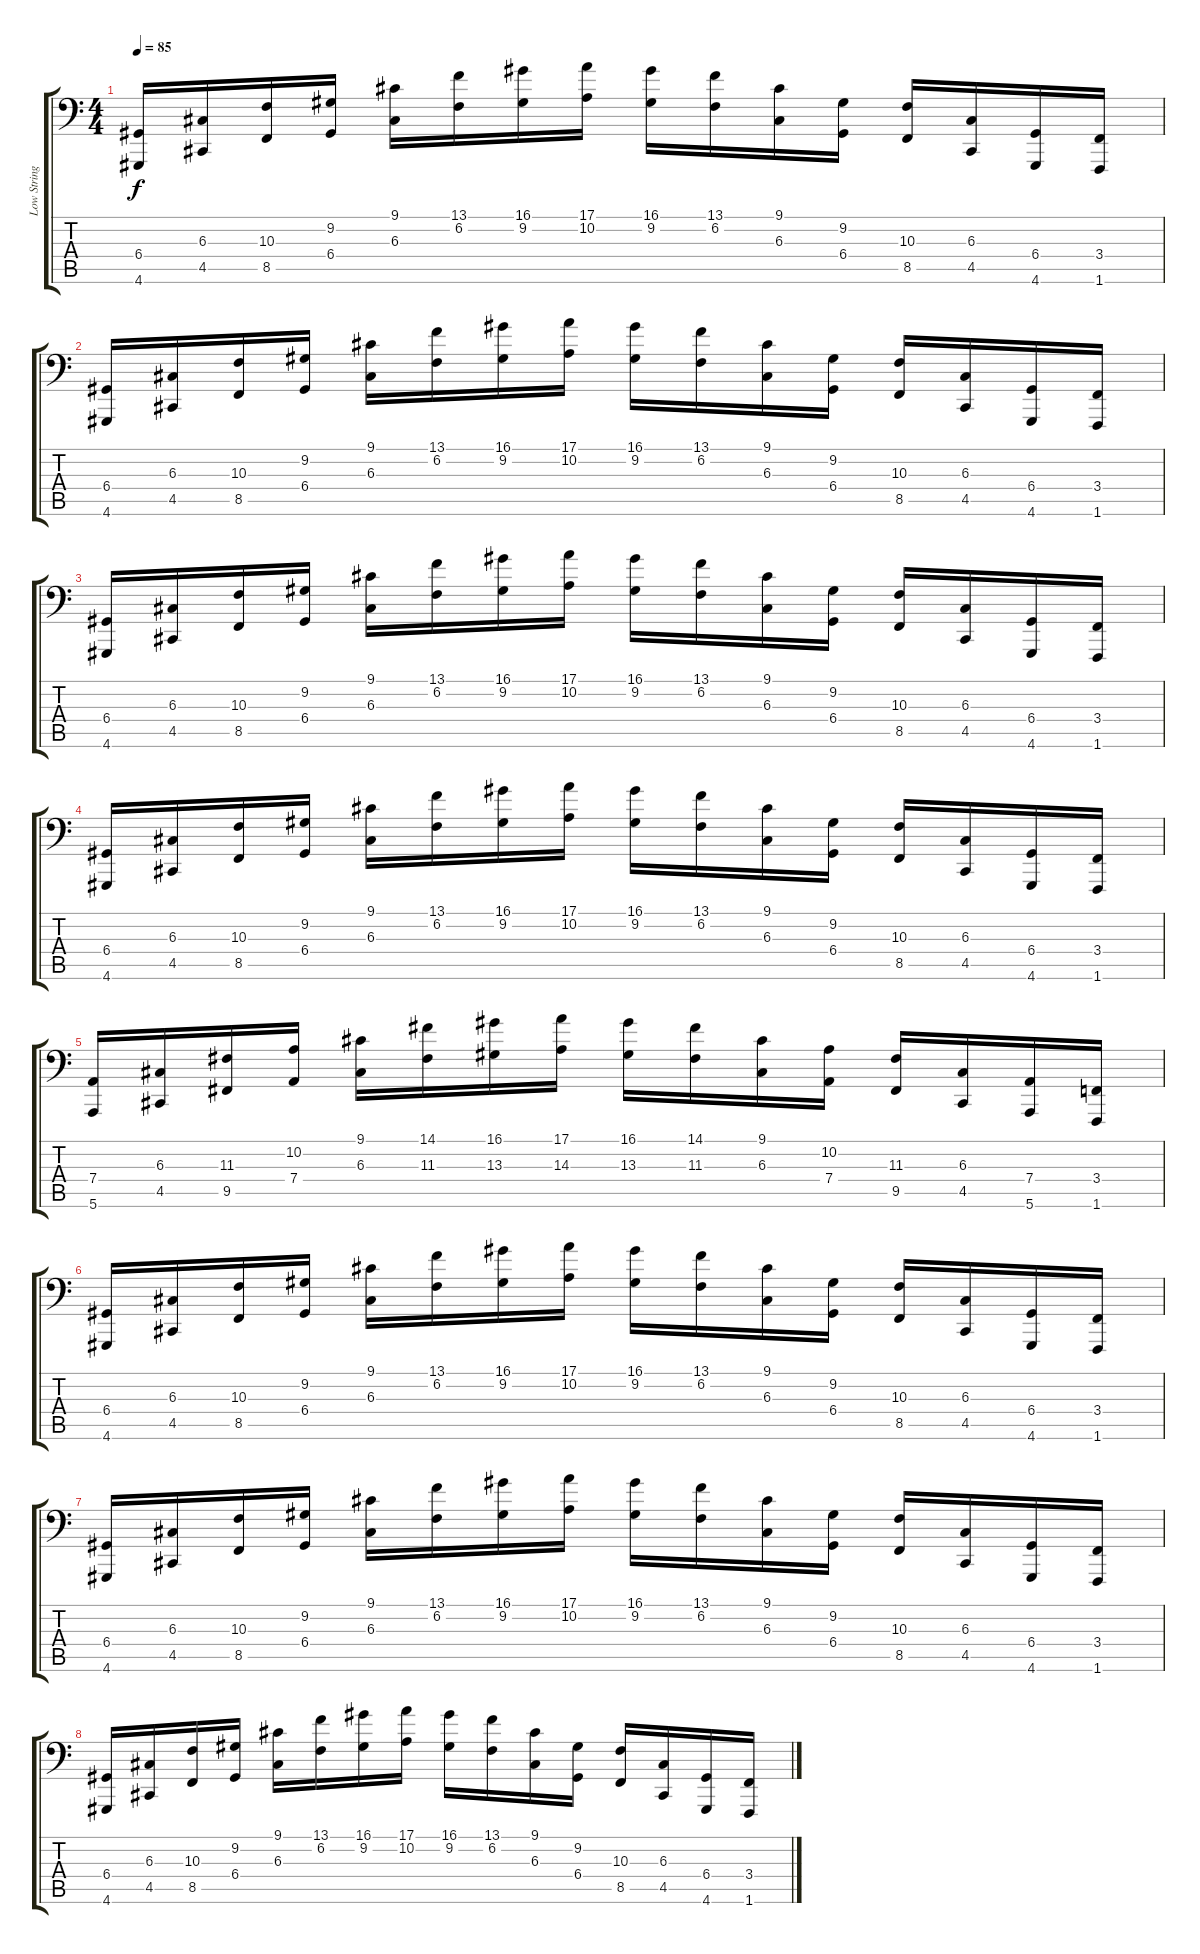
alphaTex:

\track ("Low Strings" "Low String") {instrument stringensemble1}
\staff {score tabs}
\tuning (E3 B2 G2 D2 A1 E1) {hide}
\ts (4 4)
\tempo 85
\clef f4
\ks c
(6.4 4.6).16{dy f} (6.3 4.5).16 (10.3 8.5).16 (9.2 6.4).16 (9.1 6.3).16 (13.1 6.2).16 (16.1 9.2).16 (17.1 10.2).16 (16.1 9.2).16 (13.1 6.2).16 (9.1 6.3).16 (9.2 6.4).16 (10.3 8.5).16 (6.3 4.5).16 (6.4 4.6).16 (3.4 1.6).16 |
(6.4 4.6).16 (6.3 4.5).16 (10.3 8.5).16 (9.2 6.4).16 (9.1 6.3).16 (13.1 6.2).16 (16.1 9.2).16 (17.1 10.2).16 (16.1 9.2).16 (13.1 6.2).16 (9.1 6.3).16 (9.2 6.4).16 (10.3 8.5).16 (6.3 4.5).16 (6.4 4.6).16 (3.4 1.6).16 |
(6.4 4.6).16 (6.3 4.5).16 (10.3 8.5).16 (9.2 6.4).16 (9.1 6.3).16 (13.1 6.2).16 (16.1 9.2).16 (17.1 10.2).16 (16.1 9.2).16 (13.1 6.2).16 (9.1 6.3).16 (9.2 6.4).16 (10.3 8.5).16 (6.3 4.5).16 (6.4 4.6).16 (3.4 1.6).16 |
(6.4 4.6).16 (6.3 4.5).16 (10.3 8.5).16 (9.2 6.4).16 (9.1 6.3).16 (13.1 6.2).16 (16.1 9.2).16 (17.1 10.2).16 (16.1 9.2).16 (13.1 6.2).16 (9.1 6.3).16 (9.2 6.4).16 (10.3 8.5).16 (6.3 4.5).16 (6.4 4.6).16 (3.4 1.6).16 |
(7.4 5.6).16 (6.3 4.5).16 (11.3 9.5).16 (10.2 7.4).16 (9.1 6.3).16 (14.1 11.3).16 (16.1 13.3).16 (17.1 14.3).16 (16.1 13.3).16 (14.1 11.3).16 (9.1 6.3).16 (10.2 7.4).16 (11.3 9.5).16 (6.3 4.5).16 (7.4 5.6).16 (3.4 1.6).16 |
(6.4 4.6).16 (6.3 4.5).16 (10.3 8.5).16 (9.2 6.4).16 (9.1 6.3).16 (13.1 6.2).16 (16.1 9.2).16 (17.1 10.2).16 (16.1 9.2).16 (13.1 6.2).16 (9.1 6.3).16 (9.2 6.4).16 (10.3 8.5).16 (6.3 4.5).16 (6.4 4.6).16 (3.4 1.6).16 |
(6.4 4.6).16 (6.3 4.5).16 (10.3 8.5).16 (9.2 6.4).16 (9.1 6.3).16 (13.1 6.2).16 (16.1 9.2).16 (17.1 10.2).16 (16.1 9.2).16 (13.1 6.2).16 (9.1 6.3).16 (9.2 6.4).16 (10.3 8.5).16 (6.3 4.5).16 (6.4 4.6).16 (3.4 1.6).16 |
(6.4 4.6).16 (6.3 4.5).16 (10.3 8.5).16 (9.2 6.4).16 (9.1 6.3).16 (13.1 6.2).16 (16.1 9.2).16 (17.1 10.2).16 (16.1 9.2).16 (13.1 6.2).16 (9.1 6.3).16 (9.2 6.4).16 (10.3 8.5).16 (6.3 4.5).16 (6.4 4.6).16 (3.4 1.6).16
